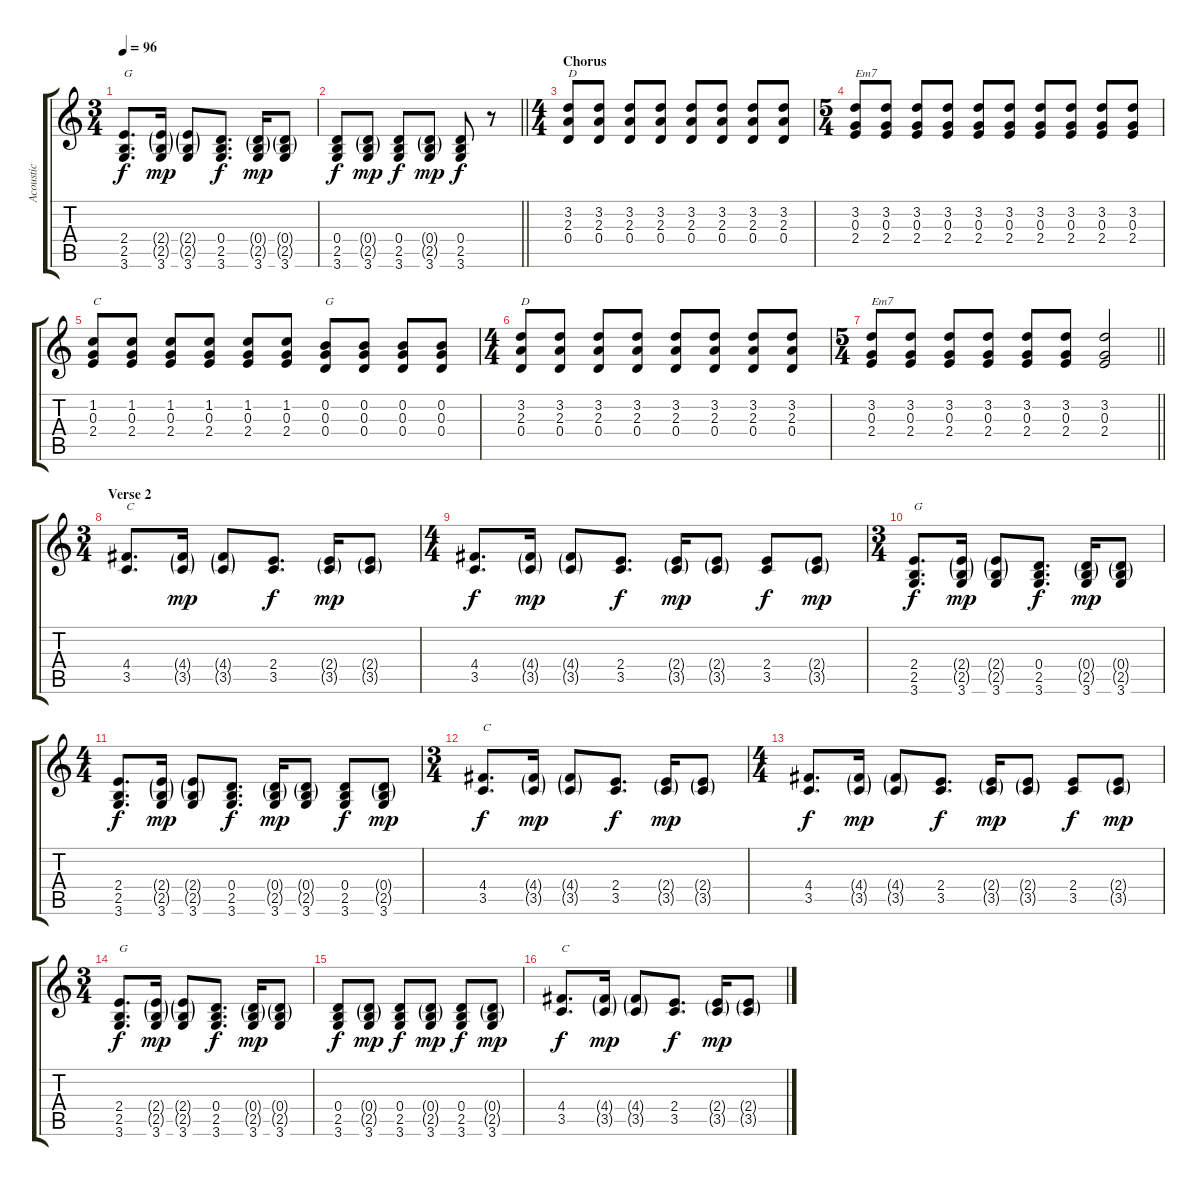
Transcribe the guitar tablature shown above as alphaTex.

\track ("Acoustic" "Acoustic") {instrument acousticguitarsteel}
\staff {score tabs}
\tuning (E4 B3 G3 D3 A2 E2) {hide}
\ts (3 4)
\tempo 96
\clef g2
\ks c
(2.4 2.5 3.6).8{d txt "G" dy f} (2.4{g} 2.5{g} 3.6).16{dy mp} (2.4{g} 2.5{g} 3.6).8 (0.4 2.5 3.6).8{d dy f} (0.4{g} 2.5{g} 3.6).16{dy mp} (0.4{g} 2.5{g} 3.6).8 |
\barLineRight lightlight
(0.4 2.5 3.6).8{dy f} (0.4{g} 2.5{g} 3.6).8{dy mp} (0.4 2.5 3.6).8{dy f} (0.4{g} 2.5{g} 3.6).8{dy mp} (0.4 2.5 3.6).8{dy f} r.8 |
\ts (4 4)
\section ("" "Chorus")
(3.2 2.3 0.4).8{txt "D"} (3.2 2.3 0.4).8 (3.2 2.3 0.4).8 (3.2 2.3 0.4).8 (3.2 2.3 0.4).8 (3.2 2.3 0.4).8 (3.2 2.3 0.4).8 (3.2 2.3 0.4).8 |
\ts (5 4)
(3.2 0.3 2.4).8{txt "Em7"} (3.2 0.3 2.4).8 (3.2 0.3 2.4).8 (3.2 0.3 2.4).8 (3.2 0.3 2.4).8 (3.2 0.3 2.4).8 (3.2 0.3 2.4).8 (3.2 0.3 2.4).8 (3.2 0.3 2.4).8 (3.2 0.3 2.4).8 |
(1.2 0.3 2.4).8{txt "C"} (1.2 0.3 2.4).8 (1.2 0.3 2.4).8 (1.2 0.3 2.4).8 (1.2 0.3 2.4).8 (1.2 0.3 2.4).8 (0.2 0.3 0.4).8{txt "G"} (0.2 0.3 0.4).8 (0.2 0.3 0.4).8 (0.2 0.3 0.4).8 |
\ts (4 4)
(3.2 2.3 0.4).8{txt "D"} (3.2 2.3 0.4).8 (3.2 2.3 0.4).8 (3.2 2.3 0.4).8 (3.2 2.3 0.4).8 (3.2 2.3 0.4).8 (3.2 2.3 0.4).8 (3.2 2.3 0.4).8 |
\ts (5 4)
\barLineRight lightlight
(3.2 0.3 2.4).8{txt "Em7"} (3.2 0.3 2.4).8 (3.2 0.3 2.4).8 (3.2 0.3 2.4).8 (3.2 0.3 2.4).8 (3.2 0.3 2.4).8 (3.2 0.3 2.4).2 |
\ts (3 4)
\section ("" "Verse 2")
(4.4 3.5).8{d txt "C"} (4.4{g} 3.5{g}).16{dy mp} (4.4{g} 3.5{g}).8 (2.4 3.5).8{d dy f} (2.4{g} 3.5{g}).16{dy mp} (2.4{g} 3.5{g}).8 |
\ts (4 4)
(4.4 3.5).8{d dy f} (4.4{g} 3.5{g}).16{dy mp} (4.4{g} 3.5{g}).8 (2.4 3.5).8{d dy f} (2.4{g} 3.5{g}).16{dy mp} (2.4{g} 3.5{g}).8 (2.4 3.5).8{dy f} (2.4{g} 3.5{g}).8{dy mp} |
\ts (3 4)
(2.4 2.5 3.6).8{d txt "G" dy f} (2.4{g} 2.5{g} 3.6).16{dy mp} (2.4{g} 2.5{g} 3.6).8 (0.4 2.5 3.6).8{d dy f} (0.4{g} 2.5{g} 3.6).16{dy mp} (0.4{g} 2.5{g} 3.6).8 |
\ts (4 4)
(2.4 2.5 3.6).8{d dy f} (2.4{g} 2.5{g} 3.6).16{dy mp} (2.4{g} 2.5{g} 3.6).8 (0.4 2.5 3.6).8{d dy f} (0.4{g} 2.5{g} 3.6).16{dy mp} (0.4{g} 2.5{g} 3.6).8 (0.4 2.5 3.6).8{dy f} (0.4{g} 2.5{g} 3.6).8{dy mp} |
\ts (3 4)
(4.4 3.5).8{d txt "C" dy f} (4.4{g} 3.5{g}).16{dy mp} (4.4{g} 3.5{g}).8 (2.4 3.5).8{d dy f} (2.4{g} 3.5{g}).16{dy mp} (2.4{g} 3.5{g}).8 |
\ts (4 4)
(4.4 3.5).8{d dy f} (4.4{g} 3.5{g}).16{dy mp} (4.4{g} 3.5{g}).8 (2.4 3.5).8{d dy f} (2.4{g} 3.5{g}).16{dy mp} (2.4{g} 3.5{g}).8 (2.4 3.5).8{dy f} (2.4{g} 3.5{g}).8{dy mp} |
\ts (3 4)
(2.4 2.5 3.6).8{d txt "G" dy f} (2.4{g} 2.5{g} 3.6).16{dy mp} (2.4{g} 2.5{g} 3.6).8 (0.4 2.5 3.6).8{d dy f} (0.4{g} 2.5{g} 3.6).16{dy mp} (0.4{g} 2.5{g} 3.6).8 |
(0.4 2.5 3.6).8{dy f} (0.4{g} 2.5{g} 3.6).8{dy mp} (0.4 2.5 3.6).8{dy f} (0.4{g} 2.5{g} 3.6).8{dy mp} (0.4 2.5 3.6).8{dy f} (0.4{g} 2.5{g} 3.6).8{dy mp} |
(4.4 3.5).8{d txt "C" dy f} (4.4{g} 3.5{g}).16{dy mp} (4.4{g} 3.5{g}).8 (2.4 3.5).8{d dy f} (2.4{g} 3.5{g}).16{dy mp} (2.4{g} 3.5{g}).8
